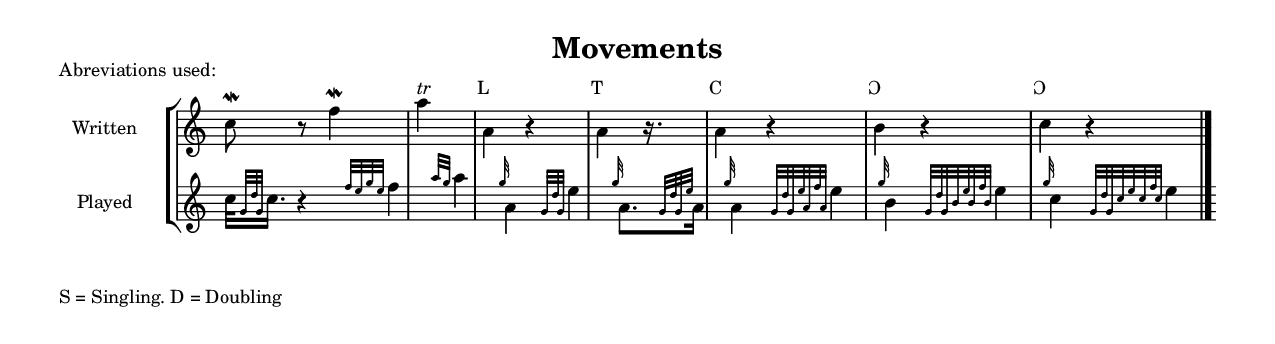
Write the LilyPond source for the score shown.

\version "2.18.0"

#(ly:set-option 'point-and-click #t)
#(set-default-paper-size "letter") % option 'landscape
#(set-global-staff-size 16)
#(allow-volta-hook "|") % enables volta hook outside repeat context


\include "bagpipe_new.ly" 	%(Replaces bagpipe.ly)
%\include "bagpipe_extra.ly"	%(Extras)
\version "2.18.0"

%Header formatting for bagpipe tunes. Customize to get name in the tag line.
%Bring in the time/date package. Set format to month day, year. Set format for
%headers: piece, meter and composer.

today = #(strftime "%d-%m-%Y" (localtime (current-time)))
\paper {
    #(set-paper-size "letter") %alternative: "letter" 'landscape
    ragged-bottom = ##t
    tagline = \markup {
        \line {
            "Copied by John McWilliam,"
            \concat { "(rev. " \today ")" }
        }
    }
%{
	scoreTitleMarkup = \markup {
	\column {
		\fill-line {
			\fontsize #4 \bold \fromproperty #'header:piece
			\fromproperty #'header:meter
			\fromproperty #'header:composer
		}}}
%}
}
 	
				%(Tagline: Copied by John McWilliam, date)
				%(Paper format Letter, portrait)

common = {
  \bagpipeKey
  \time 2/4
  \override TextScript.staff-padding = #2
  \override Script #'padding = #1
  \override TextScript #'padding = #2 % horizontal text alignment
%  \bar ".|:"
}
tr = ^\markup {\italic tr}

written =   { \common \set Staff.instrumentName = #"Written" 
	      c8\mordent r8 f4\mordent \bar "|" 
	      A4\tr \bar "|" 
	      a4^\txleum r4 \bar "|"
	      a4^\txtaor r16. \bar "|"
	      a4^\txcrun r4 \bar "|" 
	      b4^\txcrunam r4 \bar "|"
	      c4^\txcrunam r4 \bar "|."	      
}

played =    { \common \set Staff.instrumentName = #"Played"
	      c32 [\grip c16.] r4 \thrwf f 
	      \dblA A4 
	      \grg a4 \grip e 
	      \grg a8. [\taor a16]
	      \grg a4 \crun e
	      \grg b4 \crunamb e 
	      \grg c4 \crunamc e 
}
  % ---------------------------------------------------------------------------
\book {

  \header {
    title = "Movements"
    subtitle = ""
    composer = ""
  }

% ---------------------------------------------------------------------------

% Movements
  \score { \new StaffGroup {
  	   \cadenzaOn
  	  <<
  	  \new Staff {	\written }
  	  \new Staff { 	\played  }
  	  >>
  	  \cadenzaOff 
}

    \header {
      piece = "Abreviations used:"
    } %end header
    \layout {
    	    indent = 2.0\cm  
  	      \context {
    \Staff
    \remove "Time_signature_engraver"
}
    }
  } %end score
\markup {S = Singling. D = Doubling}
% ---------------------------------------------------------------------------

} % end book
